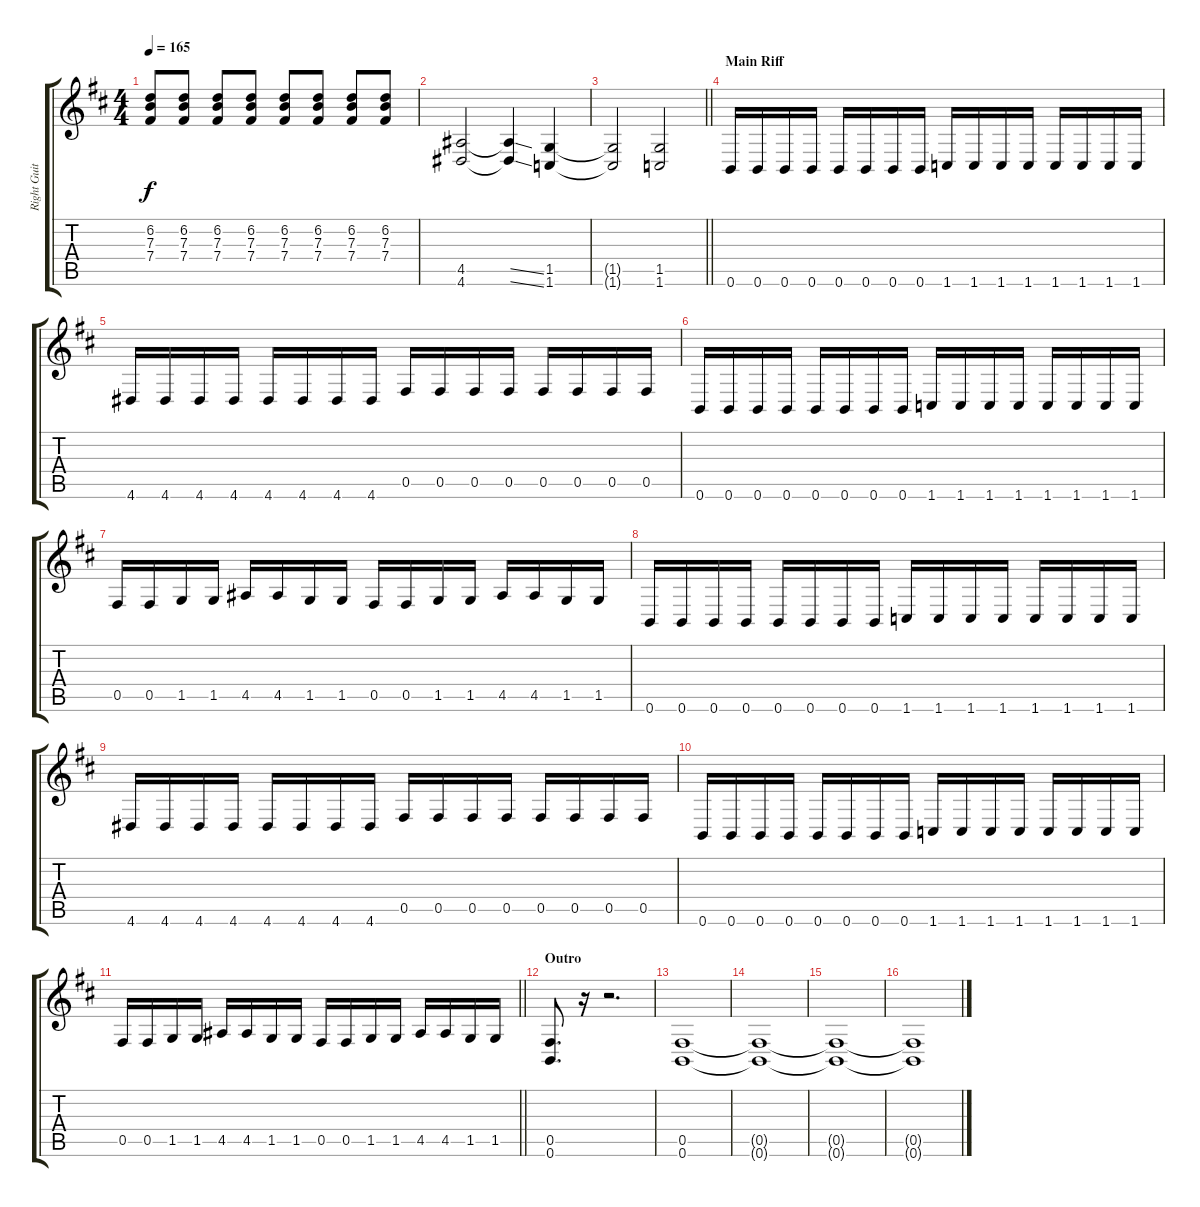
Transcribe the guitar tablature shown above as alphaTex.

\track ("Right Guitar" "Right Guit") {instrument distortionguitar}
\staff {score tabs}
\tuning (Db4 Ab3 E3 B2 Gb2 B1) {hide}
\ts (4 4)
\tempo 165
\clef g2
\ks d
(6.2{t} 7.3{t} 7.4{t}).8{dy f} (6.2 7.3 7.4).8 (6.2 7.3 7.4).8 (6.2 7.3 7.4).8 (6.2 7.3 7.4).8 (6.2 7.3 7.4).8 (6.2 7.3 7.4).8 (6.2 7.3 7.4).8 |
(4.5 4.6).2 (4.5{ss t} 4.6{ss t}).4 (1.5 1.6).4 |
\barLineRight lightlight
(1.5{t} 1.6{t}).2 (1.5 1.6).2 |
\section ("" "Main Riff")
0.6.16 0.6.16 0.6.16 0.6.16 0.6.16 0.6.16 0.6.16 0.6.16 1.6.16 1.6.16 1.6.16 1.6.16 1.6.16 1.6.16 1.6.16 1.6.16 |
4.6.16 4.6.16 4.6.16 4.6.16 4.6.16 4.6.16 4.6.16 4.6.16 0.5.16 0.5.16 0.5.16 0.5.16 0.5.16 0.5.16 0.5.16 0.5.16 |
0.6.16 0.6.16 0.6.16 0.6.16 0.6.16 0.6.16 0.6.16 0.6.16 1.6.16 1.6.16 1.6.16 1.6.16 1.6.16 1.6.16 1.6.16 1.6.16 |
0.5.16 0.5.16 1.5.16 1.5.16 4.5.16 4.5.16 1.5.16 1.5.16 0.5.16 0.5.16 1.5.16 1.5.16 4.5.16 4.5.16 1.5.16 1.5.16 |
0.6.16 0.6.16 0.6.16 0.6.16 0.6.16 0.6.16 0.6.16 0.6.16 1.6.16 1.6.16 1.6.16 1.6.16 1.6.16 1.6.16 1.6.16 1.6.16 |
4.6.16 4.6.16 4.6.16 4.6.16 4.6.16 4.6.16 4.6.16 4.6.16 0.5.16 0.5.16 0.5.16 0.5.16 0.5.16 0.5.16 0.5.16 0.5.16 |
0.6.16 0.6.16 0.6.16 0.6.16 0.6.16 0.6.16 0.6.16 0.6.16 1.6.16 1.6.16 1.6.16 1.6.16 1.6.16 1.6.16 1.6.16 1.6.16 |
\barLineRight lightlight
0.5.16 0.5.16 1.5.16 1.5.16 4.5.16 4.5.16 1.5.16 1.5.16 0.5.16 0.5.16 1.5.16 1.5.16 4.5.16 4.5.16 1.5.16 1.5.16 |
\section ("" "Outro")
(0.5 0.6).8{d} r.16 r.2{d} |
(0.5 0.6).1 |
(0.5{t} 0.6{t}).1{volume 8} |
(0.5{t} 0.6{t}).1 |
(0.5{t} 0.6{t}).1
